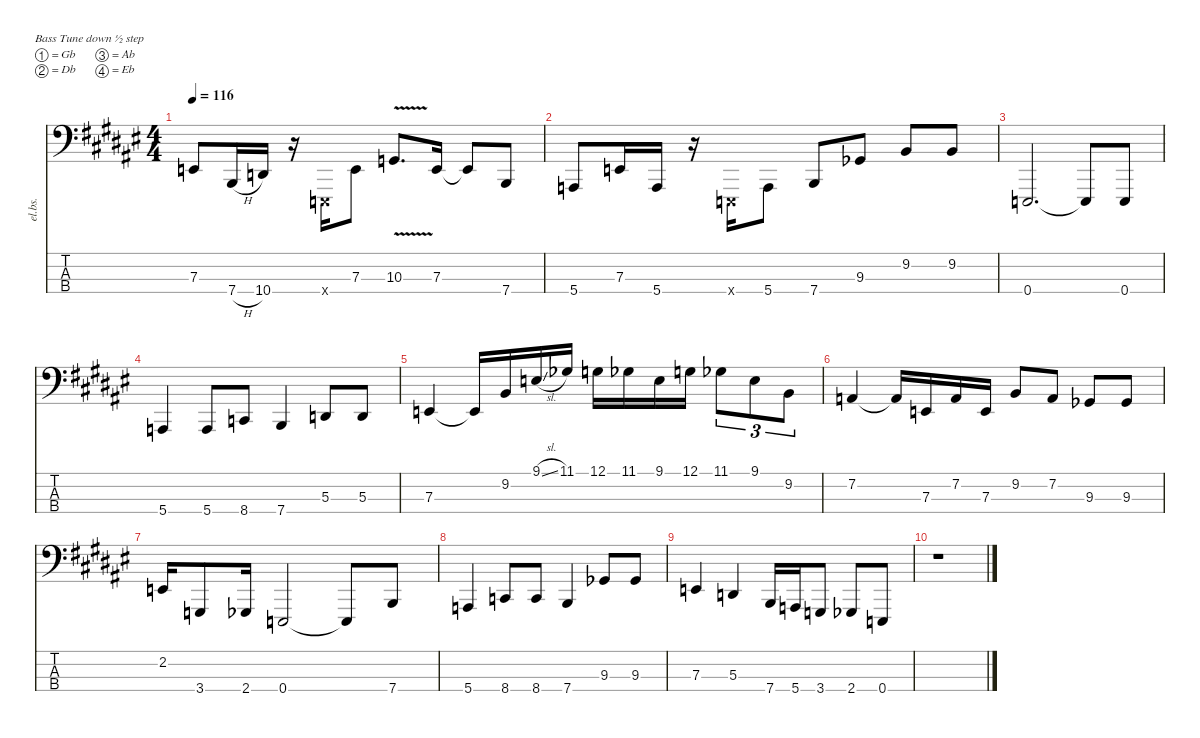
\defaultSystemsLayout 4
\hideDynamics
\bracketExtendMode nobrackets
\track ("Electric Bass" "el.bs.") {instrument electricbassfinger}
\staff {score tabs}
\tuning (Gb2 Db2 Ab1 Eb1)
\displaytranspose 1
\ts (4 4)
\tempo 116
\clef f4
\ks f#
7.3{acc forcenatural}.8{dy mf beam Up} 7.4{h acc forcenatural}.16{beam Up} 10.4{acc forcenatural}.16{beam Up} r.16{beam Down} 0.4{x acc forcenatural}.16{beam Up} 7.3{acc forcenatural}.8{beam Up} 10.3{v acc forcenatural}.8{d beam Up} 7.3{acc forcenatural}.16{beam Up} 7.3{t acc forcenatural}.8{beam Up} 7.4{acc forcenatural}.8{beam Up} |
5.4{acc forcenatural}.8{beam Up} 7.3{acc forcenatural}.16{beam Up} 5.4{acc forcenatural}.16{beam Up} r.16{beam Down} 0.4{x acc forcenatural}.16{beam Up} 5.4{acc forcenatural}.8{beam Up} 7.4{acc forcenatural}.8{beam Up} 9.3{acc b}.8{beam Up} 9.2{acc forcenatural}.8{beam Up} 9.2{acc forcenatural}.8{beam Up} |
0.4{acc forcenatural}.2{d beam Up} 0.4{t acc forcenatural}.8{beam Up} 0.4{acc forcenatural}.8{beam Up} |
5.4{acc forcenatural}.4{beam Up} 5.4{acc forcenatural}.8{beam Up} 8.4{acc forcenatural}.8{beam Up} 7.4{acc forcenatural}.4{beam Up} 5.3{acc forcenatural}.8{beam Up} 5.3{acc forcenatural}.8{beam Up} |
7.3{acc forcenatural}.4{beam Up} 7.3{t acc forcenatural}.16{beam Up} 9.2{acc forcenatural}.16{beam Up} 9.1{sl acc forcenatural}.16{beam Up} 11.1{acc b}.16{beam Up} 12.1{acc forcenatural}.16{beam Down} 11.1{acc b}.16{beam Down} 9.1{acc forcenatural}.16{beam Down} 12.1{acc forcenatural}.16{beam Down} 11.1{acc b}.8{tu (3 2) beam Down} 9.1{acc forcenatural}.8{tu (3 2) beam Down} 9.2{acc forcenatural}.8{tu (3 2) beam Down} |
7.2{acc forcenatural}.4{beam Up} 7.2{t acc forcenatural}.16{beam Up} 7.3{acc forcenatural}.16{beam Up} 7.2{acc forcenatural}.16{beam Up} 7.3{acc forcenatural}.16{beam Up} 9.2{acc forcenatural}.8{beam Up} 7.2{acc forcenatural}.8{beam Up} 9.3{acc b}.8{beam Up} 9.3{acc b}.8{beam Up} |
2.2{acc forcenatural}.16{beam Up} 3.4{acc forcenatural}.8{beam Up} 2.4{acc b}.16{beam Up} 0.4{acc forcenatural}.2{beam Up} 0.4{t acc forcenatural}.8{beam Up} 7.4{acc forcenatural}.8{beam Up} |
5.4{acc forcenatural}.4{beam Up} 8.4{acc forcenatural}.8{beam Up} 8.4{acc forcenatural}.8{beam Up} 7.4{acc forcenatural}.4{beam Up} 9.3{acc b}.8{beam Up} 9.3{acc b}.8{beam Up} |
7.3{acc forcenatural}.4{beam Up} 5.3{acc forcenatural}.4{beam Up} 7.4{acc forcenatural}.16{beam Up} 5.4{acc forcenatural}.16{beam Up} 3.4{acc forcenatural}.8{beam Up} 2.4{acc b}.8{beam Up} 0.4{acc forcenatural}.8{beam Up} |
r.1{beam Down}
